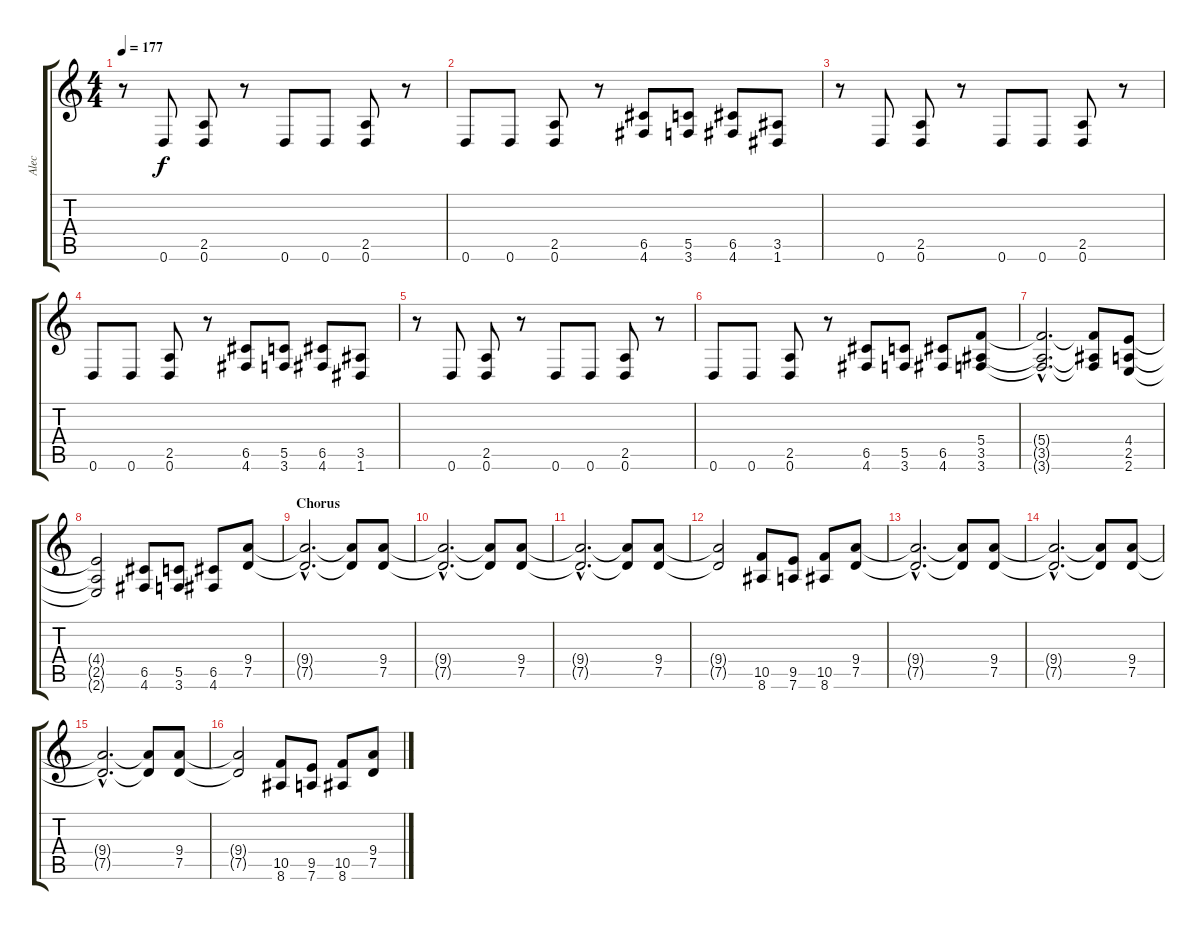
\track ("Alec" "Alec") {instrument distortionguitar}
\staff {score tabs}
\tuning (D4 A3 F3 C3 G2 D2) {hide}
\ts (4 4)
\tempo 177
\clef g2
\ks c
r.8{dy f} 0.6.8 (2.5 0.6).8 r.8 0.6.8 0.6.8 (2.5 0.6).8 r.8 |
0.6.8 0.6.8 (2.5 0.6).8 r.8 (6.5 4.6).8 (5.5 3.6).8 (6.5 4.6).8 (3.5 1.6).8 |
r.8 0.6.8 (2.5 0.6).8 r.8 0.6.8 0.6.8 (2.5 0.6).8 r.8 |
0.6.8 0.6.8 (2.5 0.6).8 r.8 (6.5 4.6).8 (5.5 3.6).8 (6.5 4.6).8 (3.5 1.6).8 |
r.8 0.6.8 (2.5 0.6).8 r.8 0.6.8 0.6.8 (2.5 0.6).8 r.8 |
0.6.8 0.6.8 (2.5 0.6).8 r.8 (6.5 4.6).8 (5.5 3.6).8 (6.5 4.6).8 (5.4 3.5 3.6).8 |
(5.4{hac t} 3.5{hac t} 3.6{hac t}).2{d} (5.4{t} 3.5{t} 3.6{t}).8 (4.4 2.5 2.6).8 |
(4.4{t} 2.5{t} 2.6{t}).2 (6.5 4.6).8 (5.5 3.6).8 (6.5 4.6).8 (9.4 7.5).8 |
\section ("" "Chorus")
(9.4{hac t} 7.5{hac t}).2{d} (9.4{t} 7.5{t}).8 (9.4 7.5).8 |
(9.4{hac t} 7.5{hac t}).2{d} (9.4{t} 7.5{t}).8 (9.4 7.5).8 |
(9.4{hac t} 7.5{hac t}).2{d} (9.4{t} 7.5{t}).8 (9.4 7.5).8 |
(9.4{t} 7.5{t}).2 (10.5 8.6).8 (9.5 7.6).8 (10.5 8.6).8 (9.4 7.5).8 |
(9.4{hac t} 7.5{hac t}).2{d} (9.4{t} 7.5{t}).8 (9.4 7.5).8 |
(9.4{hac t} 7.5{hac t}).2{d} (9.4{t} 7.5{t}).8 (9.4 7.5).8 |
(9.4{hac t} 7.5{hac t}).2{d} (9.4{t} 7.5{t}).8 (9.4 7.5).8 |
(9.4{t} 7.5{t}).2 (10.5 8.6).8 (9.5 7.6).8 (10.5 8.6).8 (9.4 7.5).8
